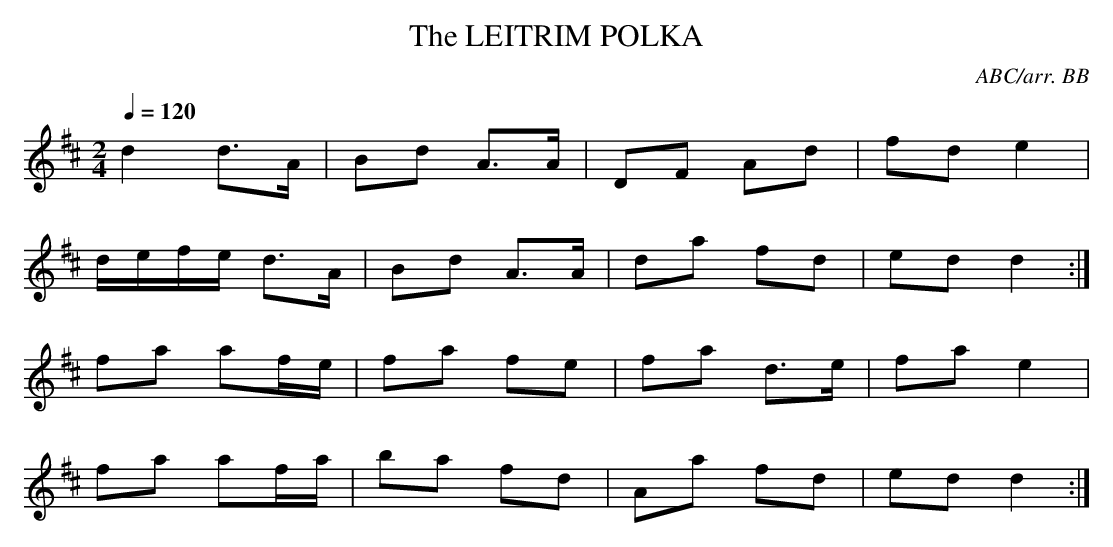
X:1
T:LEITRIM POLKA, The
C:ABC/arr. BB
M:2/4
L:1/8
Q:1/4=120
K:D
d2 d>A|Bd A>A|DF Ad|fd e2|
d/e/f/e/ d>A|Bd A>A|da fd|ed d2:|
fa af/e/|fa fe|fa d>e|fa e2|
fa af/a/|ba fd|Aa fd|ed d2 :|
